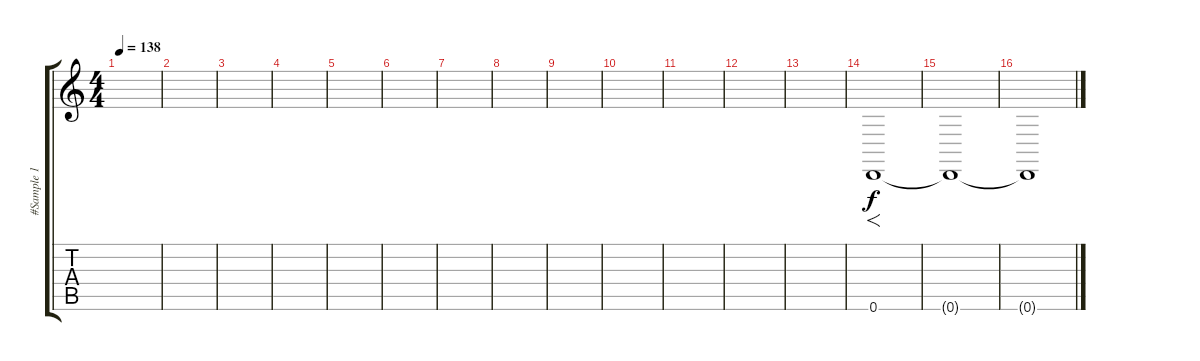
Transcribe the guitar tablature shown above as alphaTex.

\track ("#Sample 1" "#Sample 1") {instrument rockorgan}
\staff {score tabs}
\tuning (E4 B3 G3 D3 A2 D2) {hide}
\ts (4 4)
\tempo 138
\clef g2
\ks c
|
|
|
|
|
|
|
|
|
|
|
|
|
0.6.1{f dy f} |
0.6{t}.1 |
0.6{t}.1
